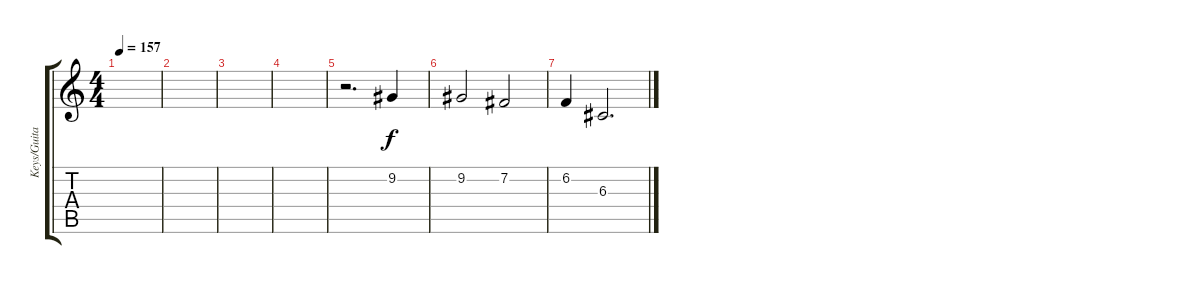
\track ("Keys/Guitar" "Keys/Guita") {instrument choiraahs}
\staff {score tabs}
\tuning (E4 B3 G3 D3 A2 E2) {hide}
\ts (4 4)
\tempo 157
\clef g2
\ks c
|
|
|
|
r.2{d volume 13 instrument lead3calliope} 9.2.4{dy f} |
9.2.2 7.2.2 |
6.2.4 6.3.2{d}
